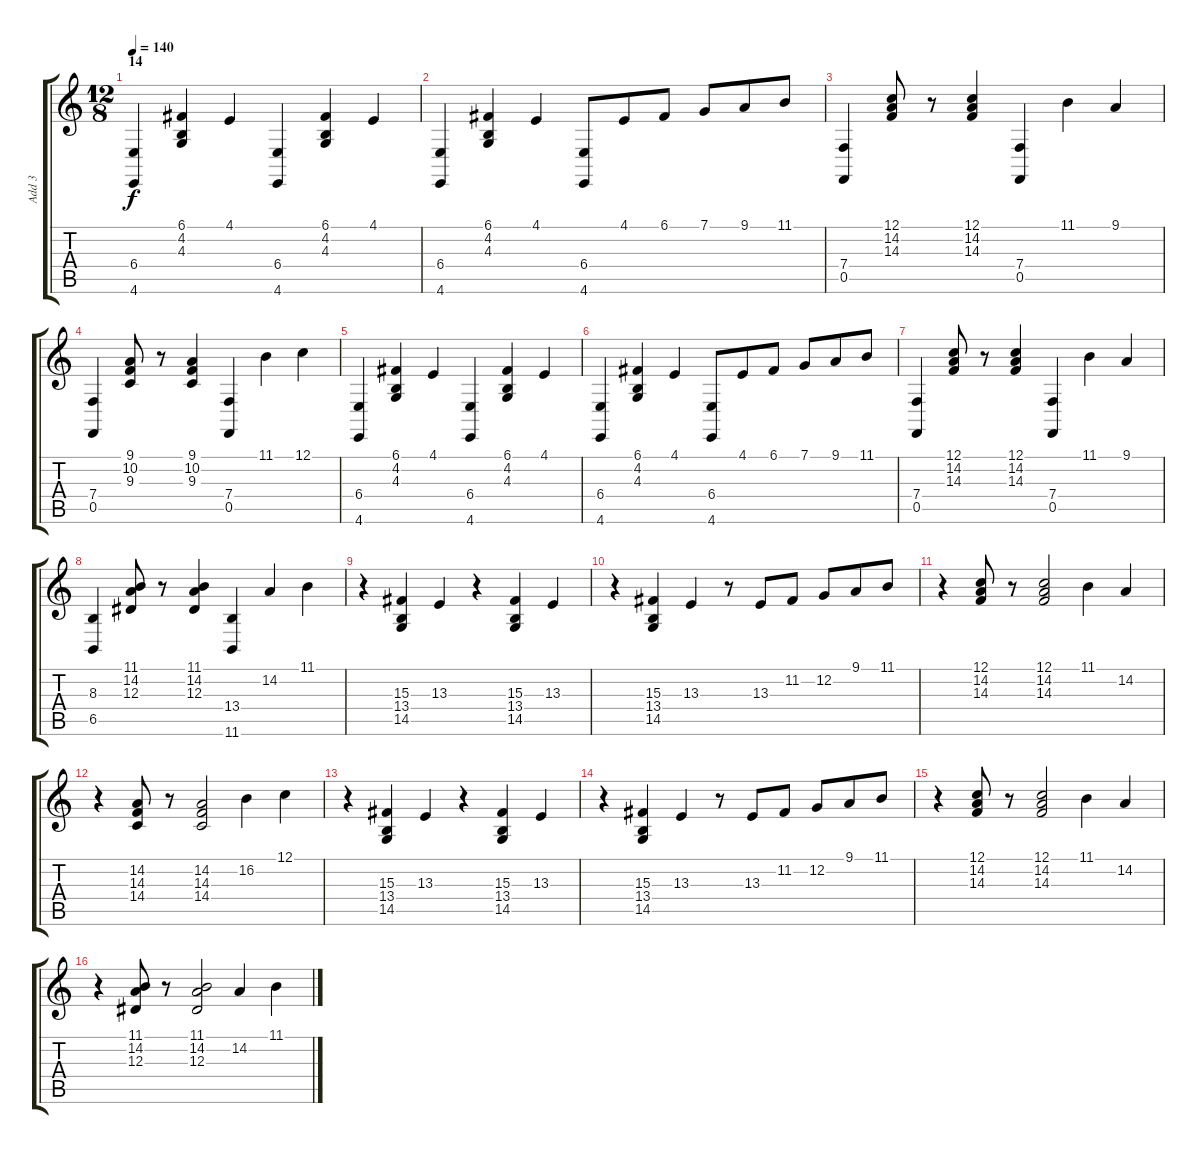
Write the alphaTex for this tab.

\track ("Add 3" "Add 3") {instrument harpsichord}
\staff {score tabs}
\tuning (C4 G3 Eb3 Bb2 F2 C2) {hide}
\ts (12 8)
\section ("" "14")
\tempo 140
\clef g2
\ks c
(6.4 4.6).4{dy f instrument harpsichord} (6.1 4.2 4.3).4 4.1.4 (6.4 4.6).4 (6.1 4.2 4.3).4 4.1.4 |
(6.4 4.6).4 (6.1 4.2 4.3).4 4.1.4 (6.4 4.6).8 4.1.8 6.1.8 7.1.8 9.1.8 11.1.8 |
(7.4 0.5).4 (12.1 14.2 14.3).8 r.8 (12.1 14.2 14.3).4 (7.4 0.5).4 11.1.4 9.1.4 |
(7.4 0.5).4 (9.1 10.2 9.3).8 r.8 (9.1 10.2 9.3).4 (7.4 0.5).4 11.1.4 12.1.4 |
(6.4 4.6).4 (6.1 4.2 4.3).4 4.1.4 (6.4 4.6).4 (6.1 4.2 4.3).4 4.1.4 |
(6.4 4.6).4 (6.1 4.2 4.3).4 4.1.4 (6.4 4.6).8 4.1.8 6.1.8 7.1.8 9.1.8 11.1.8 |
(7.4 0.5).4 (12.1 14.2 14.3).8 r.8 (12.1 14.2 14.3).4 (7.4 0.5).4 11.1.4 9.1.4 |
(8.3 6.5).4 (11.1 14.2 12.3).8 r.8 (11.1 14.2 12.3).4 (13.4 11.6).4 14.2.4 11.1.4 |
r.4 (15.3 13.4 14.5).4 13.3.4 r.4 (15.3 13.4 14.5).4 13.3.4 |
r.4 (15.3 13.4 14.5).4 13.3.4 r.8 13.3.8 11.2.8 12.2.8 9.1.8 11.1.8 |
r.4 (12.1 14.2 14.3).8 r.8 (12.1 14.2 14.3).2 11.1.4 14.2.4 |
r.4 (14.2 14.3 14.4).8 r.8 (14.2 14.3 14.4).2 16.2.4 12.1.4 |
r.4 (15.3 13.4 14.5).4 13.3.4 r.4 (15.3 13.4 14.5).4 13.3.4 |
r.4 (15.3 13.4 14.5).4 13.3.4 r.8 13.3.8 11.2.8 12.2.8 9.1.8 11.1.8 |
r.4 (12.1 14.2 14.3).8 r.8 (12.1 14.2 14.3).2 11.1.4 14.2.4 |
r.4 (11.1 14.2 12.3).8 r.8 (11.1 14.2 12.3).2 14.2.4 11.1.4
